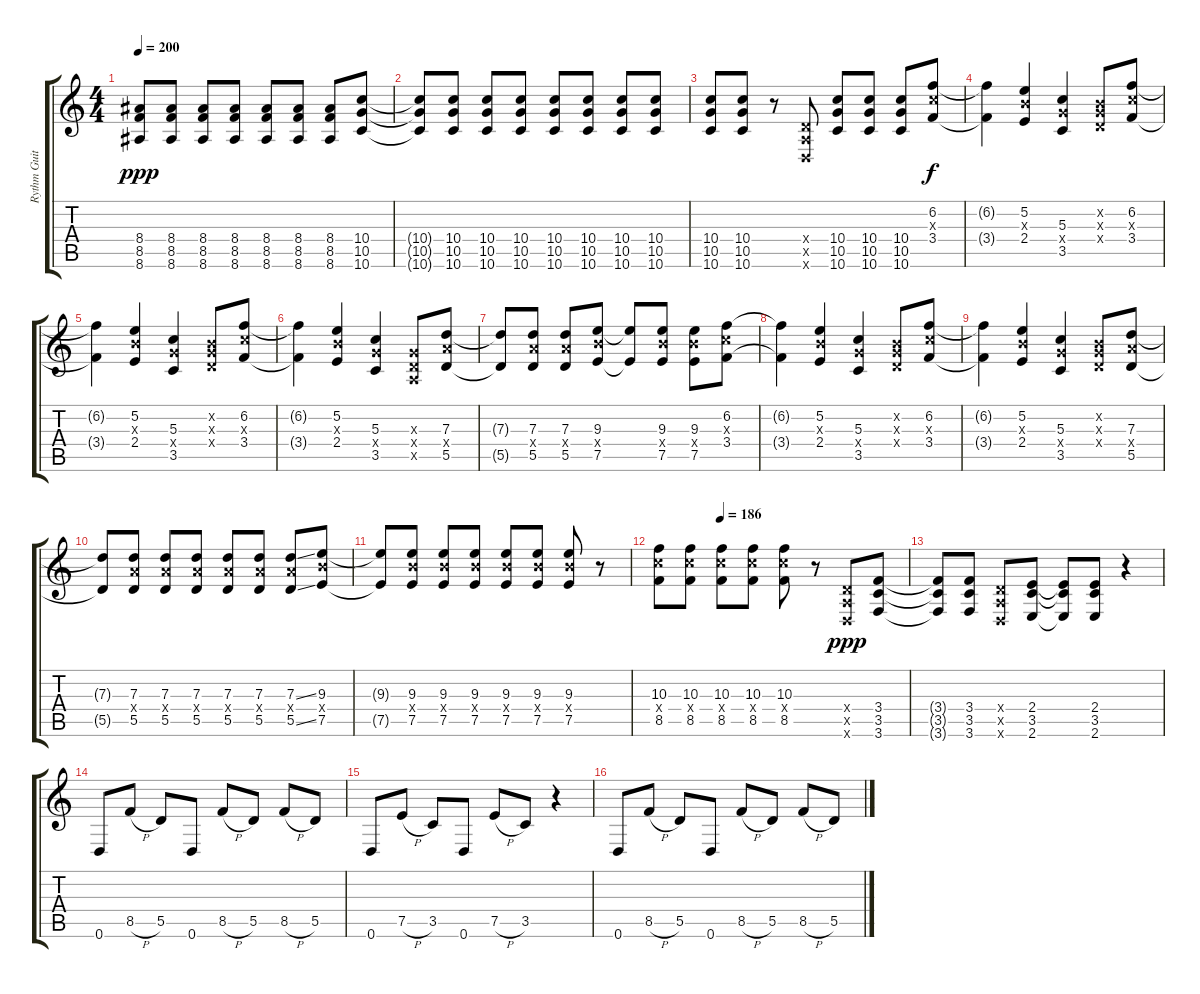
\track ("Rythm Guitar" "Rythm Guit") {instrument distortionguitar}
\staff {score tabs}
\tuning (E4 B3 G3 D3 A2 D2) {hide}
\ts (4 4)
\tempo 200
\clef g2
\ks c
(8.4{t} 8.5{t} 8.6{t}).8{dy ppp} (8.4 8.5 8.6).8 (8.4 8.5 8.6).8 (8.4 8.5 8.6).8 (8.4 8.5 8.6).8 (8.4 8.5 8.6).8 (8.4 8.5 8.6).8 (10.4 10.5 10.6).8 |
(10.4{t} 10.5{t} 10.6{t}).8 (10.4 10.5 10.6).8 (10.4 10.5 10.6).8 (10.4 10.5 10.6).8 (10.4 10.5 10.6).8 (10.4 10.5 10.6).8 (10.4 10.5 10.6).8 (10.4 10.5 10.6).8 |
(10.4 10.5 10.6).8 (10.4 10.5 10.6).8 r.8 (0.4{x} 0.5{x} 0.6{x}).8 (10.4 10.5 10.6).8 (10.4 10.5 10.6).8 (10.4 10.5 10.6).8 (6.2 5.3{x} 3.4).8{dy f} |
(6.2{t} 3.4{t}).4 (5.2 4.3{x} 2.4).4 (5.3 5.4{x} 3.5).4 (0.2{x} 0.3{x} 0.4{x}).8 (6.2 5.3{x} 3.4).8 |
(6.2{t} 3.4{t}).4 (5.2 4.3{x} 2.4).4 (5.3 5.4{x} 3.5).4 (0.2{x} 0.3{x} 0.4{x}).8 (6.2 5.3{x} 3.4).8 |
(6.2{t} 3.4{t}).4 (5.2 4.3{x} 2.4).4 (5.3 5.4{x} 3.5).4 (0.3{x} 0.4{x} 0.5{x}).8 (7.3 7.4{x} 5.5).8 |
(7.3{t} 5.5{t}).8 (7.3 7.4{x} 5.5).8 (7.3 7.4{x} 5.5).8 (9.3 9.4{x} 7.5).8 (9.3{t} 7.5{t}).8 (9.3 9.4{x} 7.5).8 (9.3 9.4{x} 7.5).8 (6.2 5.3{x} 3.4).8 |
(6.2{t} 3.4{t}).4 (5.2 4.3{x} 2.4).4 (5.3 5.4{x} 3.5).4 (0.2{x} 0.3{x} 0.4{x}).8 (6.2 5.3{x} 3.4).8 |
(6.2{t} 3.4{t}).4 (5.2 4.3{x} 2.4).4 (5.3 5.4{x} 3.5).4 (0.2{x} 0.3{x} 0.4{x}).8 (7.3 7.4{x} 5.5).8 |
(7.3{t} 5.5{t}).8 (7.3 7.4{x} 5.5).8 (7.3 7.4{x} 5.5).8 (7.3 7.4{x} 5.5).8 (7.3 7.4{x} 5.5).8 (7.3 7.4{x} 5.5).8 (7.3{ss} 7.4{x} 5.5{ss}).8 (9.3 9.4{x} 7.5).8 |
(9.3{t} 7.5{t}).8 (9.3 9.4{x} 7.5).8 (9.3 9.4{x} 7.5).8 (9.3 9.4{x} 7.5).8 (9.3 9.4{x} 7.5).8 (9.3 9.4{x} 7.5).8 (9.3 9.4{x} 7.5).8 r.8 |
\tempo (186 0.25)
(10.3 10.4{x} 8.5).8 (10.3 10.4{x} 8.5).8 (10.3 10.4{x} 8.5).8 (10.3 10.4{x} 8.5).8 (10.3 10.4{x} 8.5).8 r.8 (0.4{x} 0.5{x} 0.6{x}).8{dy ppp} (3.4 3.5 3.6).8 |
(3.4{t} 3.5{t} 3.6{t}).8 (3.4 3.5 3.6).8 (0.4{x} 0.5{x} 0.6{x}).8 (2.4 3.5 2.6).8 (2.4{t} 3.5{t} 2.6{t}).8 (2.4 3.5 2.6).8 r.4 |
0.6.8 8.5{h}.8 5.5.8 0.6.8 8.5{h}.8 5.5.8 8.5{h}.8 5.5.8 |
0.6.8 7.5{h}.8 3.5.8 0.6.8 7.5{h}.8 3.5.8 r.4 |
0.6.8 8.5{h}.8 5.5.8 0.6.8 8.5{h}.8 5.5.8 8.5{h}.8 5.5.8
